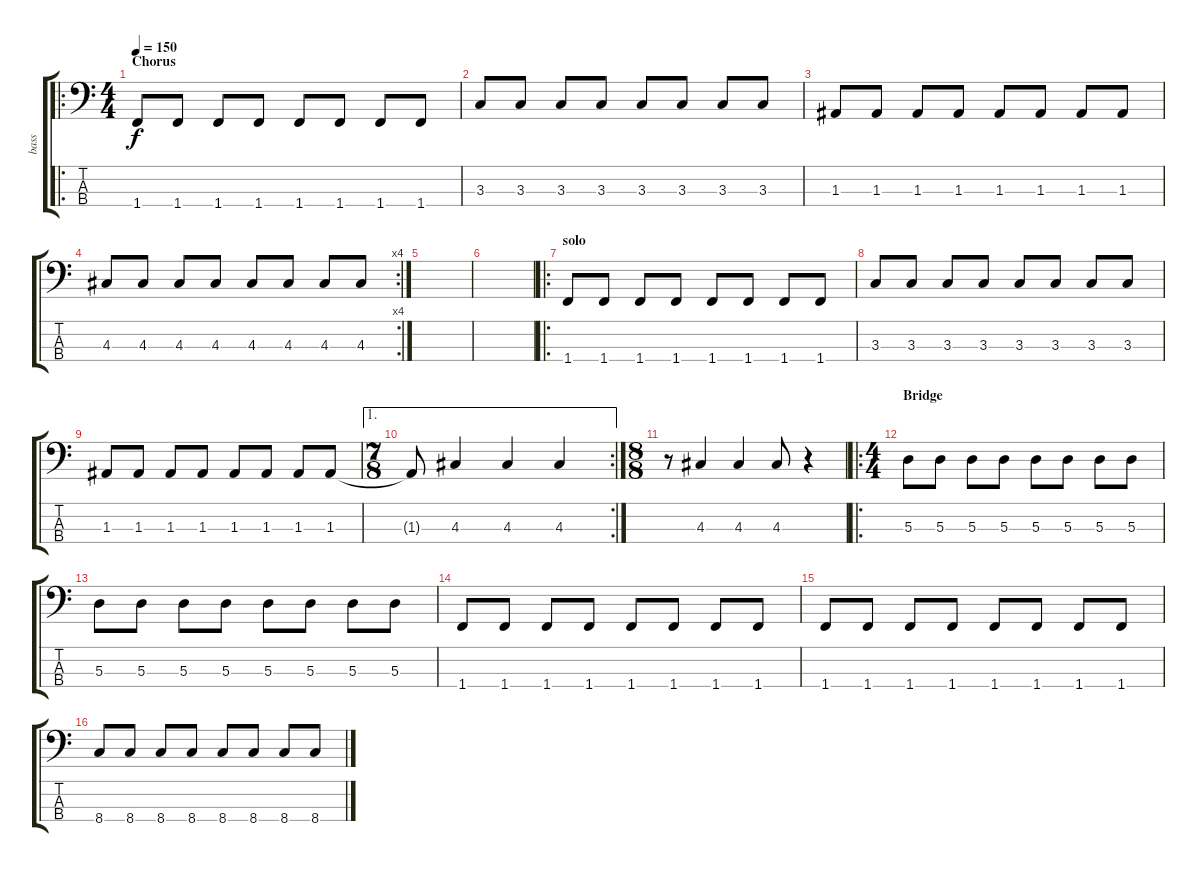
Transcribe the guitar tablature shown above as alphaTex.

\track ("bass" "bass") {instrument slapbass1}
\staff {score tabs}
\tuning (G2 D2 A1 E1) {hide}
\ro
\ts (4 4)
\section ("" "Chorus")
\tempo 150
\clef f4
\ks c
1.4.8{dy f instrument slapbass1} 1.4.8 1.4.8 1.4.8 1.4.8 1.4.8 1.4.8 1.4.8 |
3.3.8 3.3.8 3.3.8 3.3.8 3.3.8 3.3.8 3.3.8 3.3.8 |
1.3.8 1.3.8 1.3.8 1.3.8 1.3.8 1.3.8 1.3.8 1.3.8 |
\rc 4
4.3.8 4.3.8 4.3.8 4.3.8 4.3.8 4.3.8 4.3.8 4.3.8 |
|
|
\ro
\section ("" "solo")
1.4.8{instrument slapbass1} 1.4.8 1.4.8 1.4.8 1.4.8 1.4.8 1.4.8 1.4.8 |
3.3.8 3.3.8 3.3.8 3.3.8 3.3.8 3.3.8 3.3.8 3.3.8 |
1.3.8 1.3.8 1.3.8 1.3.8 1.3.8 1.3.8 1.3.8 1.3.8 |
\ae 1
\rc 2
\ts (7 8)
1.3{t}.8 4.3.4 4.3.4 4.3.4 |
\ts (8 8)
r.8 4.3.4 4.3.4 4.3.8 r.4 |
\ro
\ts (4 4)
\section ("" "Bridge")
5.3.8{instrument electricbasspick} 5.3.8 5.3.8 5.3.8 5.3.8 5.3.8 5.3.8 5.3.8 |
5.3.8 5.3.8 5.3.8 5.3.8 5.3.8 5.3.8 5.3.8 5.3.8 |
1.4.8 1.4.8 1.4.8 1.4.8 1.4.8 1.4.8 1.4.8 1.4.8 |
1.4.8 1.4.8 1.4.8 1.4.8 1.4.8 1.4.8 1.4.8 1.4.8 |
8.4.8 8.4.8 8.4.8 8.4.8 8.4.8 8.4.8 8.4.8 8.4.8
